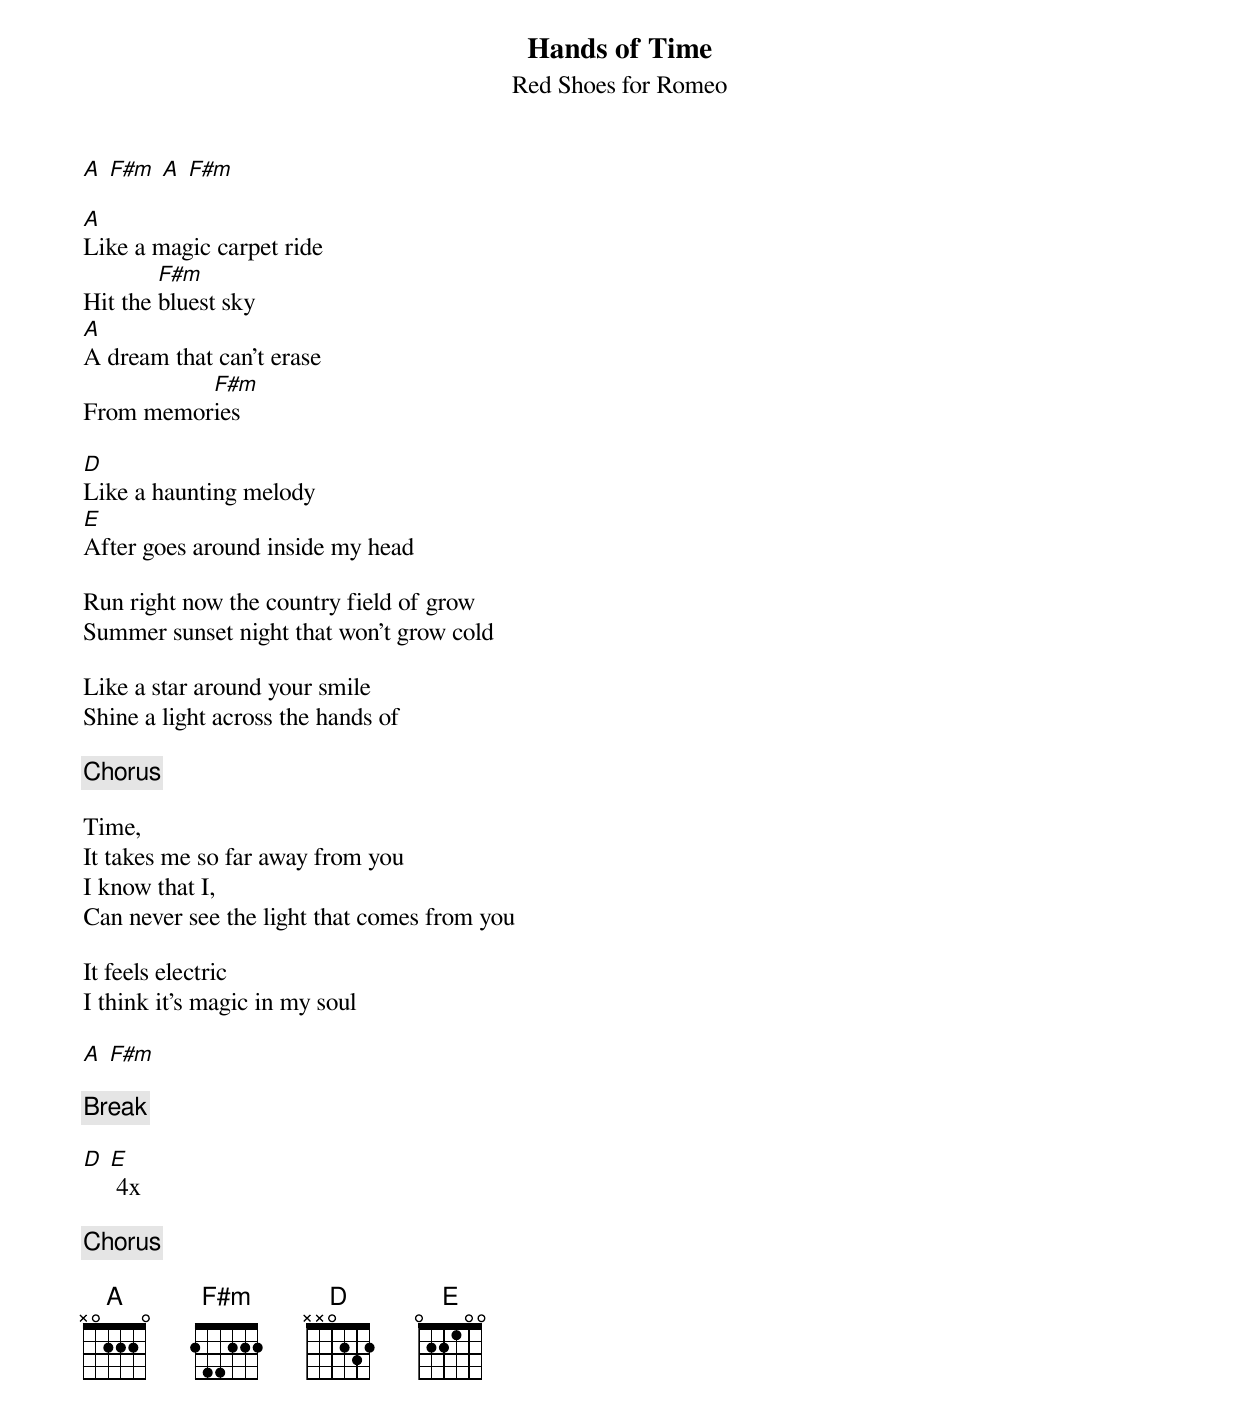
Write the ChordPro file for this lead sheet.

{title:Hands of Time}
{subtitle:Red Shoes for Romeo}
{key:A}

[A] [F#m] [A] [F#m]

[A]Like a magic carpet ride
Hit the [F#m]bluest sky
[A]A dream that can't erase
From memor[F#m]ies

[D]Like a haunting melody
[E]After goes around inside my head

Run right now the country field of grow
Summer sunset night that won't grow cold

Like a star around your smile
Shine a light across the hands of

{c:Chorus}

Time,
It takes me so far away from you
I know that I,
Can never see the light that comes from you

It feels electric
I think it's magic in my soul

[A] [F#m]

{c:Break}

[D] [E] 4x

{c:Chorus}

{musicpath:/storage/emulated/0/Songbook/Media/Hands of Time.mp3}
